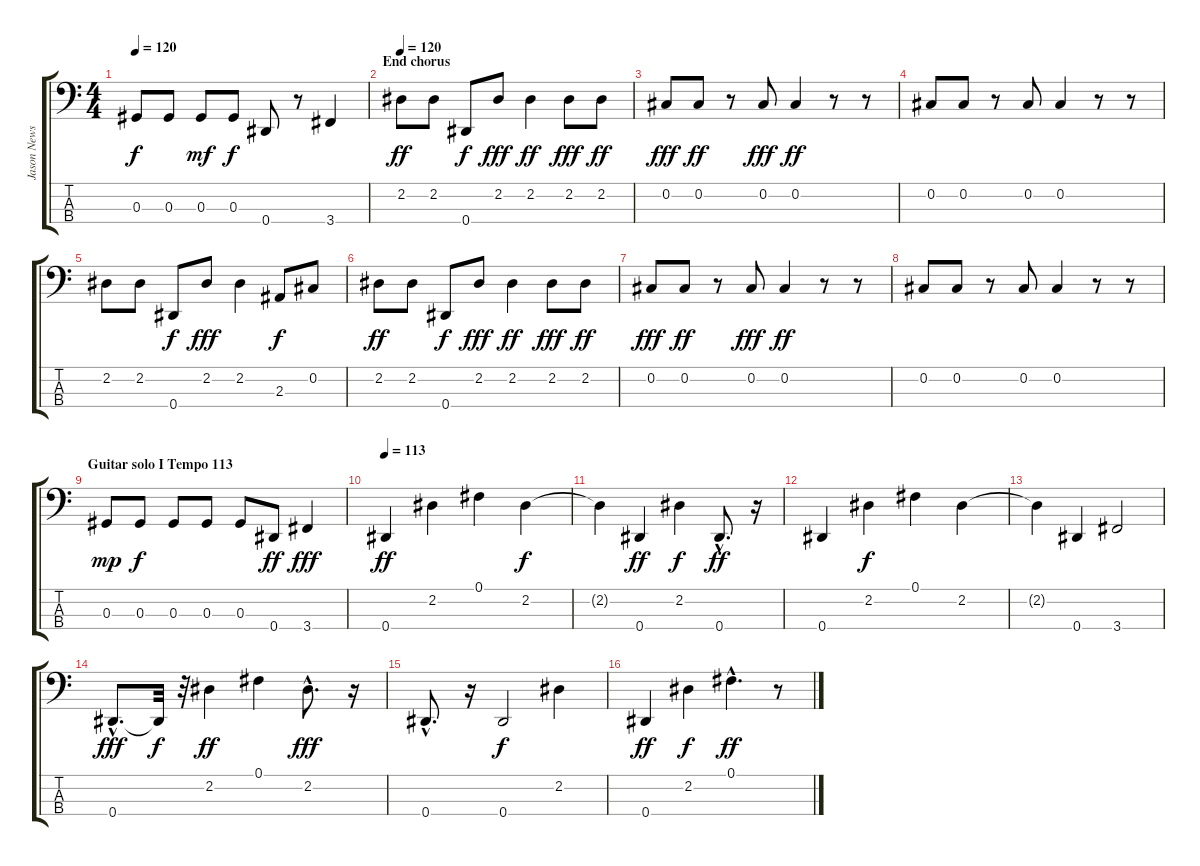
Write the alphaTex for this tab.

\track ("Jason Newstead" "Jason News") {instrument electricbasspick}
\staff {score tabs}
\tuning (Gb2 Db2 Ab1 Eb1) {hide}
\ts (4 4)
\tempo 120
\clef f4
\ks c
0.3.8{dy f} 0.3.8 0.3.8{dy mf} 0.3.8{dy f} 0.4.8 r.8 3.4.4 |
\section ("" "End chorus")
\tempo 120
2.2.8{dy ff} 2.2.8 0.4.8{dy f} 2.2.8{dy fff} 2.2.4{dy ff} 2.2.8{dy fff} 2.2.8{dy ff} |
0.2.8{dy fff} 0.2.8{dy ff} r.8 0.2.8{dy fff} 0.2.4{dy ff} r.8 r.8 |
0.2.8 0.2.8 r.8 0.2.8 0.2.4 r.8 r.8 |
2.2.8 2.2.8 0.4.8{dy f} 2.2.8{dy fff} 2.2.4 2.3.8{dy f} 0.2.8 |
2.2.8{dy ff} 2.2.8 0.4.8{dy f} 2.2.8{dy fff} 2.2.4{dy ff} 2.2.8{dy fff} 2.2.8{dy ff} |
0.2.8{dy fff} 0.2.8{dy ff} r.8 0.2.8{dy fff} 0.2.4{dy ff} r.8 r.8 |
0.2.8 0.2.8 r.8 0.2.8 0.2.4 r.8 r.8 |
\section ("" "Guitar solo I Tempo 113")
0.3.8{dy mp} 0.3.8{dy f} 0.3.8 0.3.8 0.3.8 0.4.8{dy ff} 3.4.4{dy fff} |
\tempo 113
0.4.4{dy ff} 2.2.4 0.1.4 2.2.4{dy f} |
2.2{t}.4 0.4.4{dy ff} 2.2.4{dy f} 0.4{hac}.8{d dy ff} r.16 |
0.4.4 2.2.4{dy f} 0.1.4 2.2.4 |
2.2{t}.4 0.4.4 3.4.2 |
0.4{hac}.8{d dy fff} 0.4{t}.32{dy f} r.32 2.2.4{dy ff} 0.1.4 2.2{hac}.8{d dy fff} r.16 |
0.4{hac}.8{d} r.16 0.4.2{dy f} 2.2.4 |
0.4.4{dy ff} 2.2.4{dy f} 0.1{hac}.4{d dy ff} r.8
